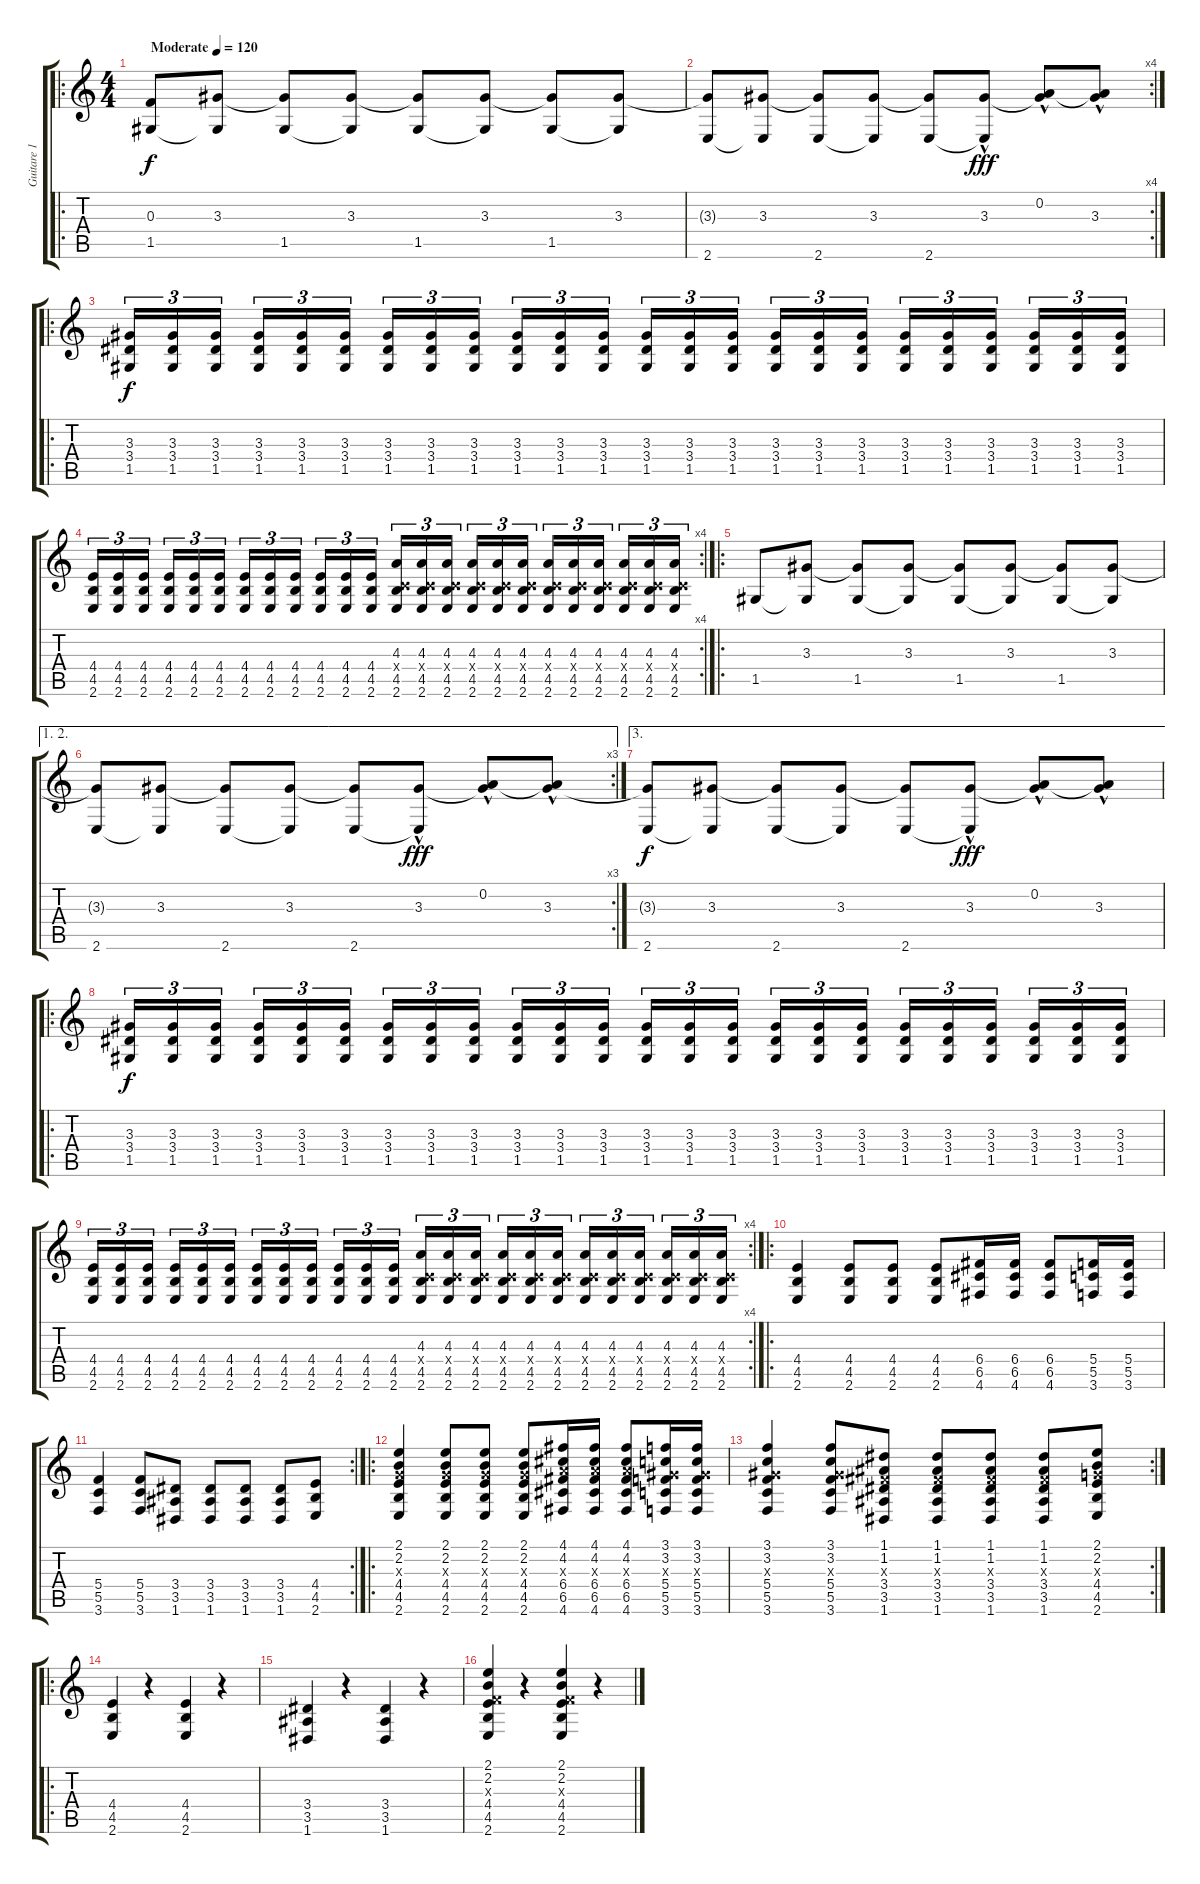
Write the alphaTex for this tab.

\track ("Guitare 1" "Guitare 1") {instrument distortionguitar}
\staff {score tabs}
\tuning (D4 A3 F3 C3 G2 D2) {hide}
\ro
\ts (4 4)
\tempo (120 "Moderate")
\clef g2
\ks c
(0.3 1.5).8{dy f instrument distortionguitar} (3.3 1.5{t}).8 (3.3{t} 1.5).8 (3.3 1.5{t}).8 (3.3{t} 1.5).8 (3.3 1.5{t}).8 (3.3{t} 1.5).8 (3.3 1.5{t}).8 |
\rc 4
(3.3{t} 2.6).8 (3.3 2.6{t}).8 (3.3{t} 2.6).8 (3.3 2.6{t}).8 (3.3{t} 2.6).8 (3.3{hac} 2.6{t}).8{dy fff} (0.2{hac} 3.3{t}).8 (0.2{t} 3.3{hac}).8 |
\ro
(3.3 3.4 1.5).16{tu (3 2) dy f} (3.3 3.4 1.5).16{tu (3 2)} (3.3 3.4 1.5).16{tu (3 2) beam splitsecondary} (3.3 3.4 1.5).16{tu (3 2)} (3.3 3.4 1.5).16{tu (3 2)} (3.3 3.4 1.5).16{tu (3 2)} (3.3 3.4 1.5).16{tu (3 2)} (3.3 3.4 1.5).16{tu (3 2)} (3.3 3.4 1.5).16{tu (3 2) beam splitsecondary} (3.3 3.4 1.5).16{tu (3 2)} (3.3 3.4 1.5).16{tu (3 2)} (3.3 3.4 1.5).16{tu (3 2)} (3.3 3.4 1.5).16{tu (3 2)} (3.3 3.4 1.5).16{tu (3 2)} (3.3 3.4 1.5).16{tu (3 2) beam splitsecondary} (3.3 3.4 1.5).16{tu (3 2)} (3.3 3.4 1.5).16{tu (3 2)} (3.3 3.4 1.5).16{tu (3 2)} (3.3 3.4 1.5).16{tu (3 2)} (3.3 3.4 1.5).16{tu (3 2)} (3.3 3.4 1.5).16{tu (3 2) beam splitsecondary} (3.3 3.4 1.5).16{tu (3 2)} (3.3 3.4 1.5).16{tu (3 2)} (3.3 3.4 1.5).16{tu (3 2)} |
\rc 4
(4.4 4.5 2.6).16{tu (3 2)} (4.4 4.5 2.6).16{tu (3 2)} (4.4 4.5 2.6).16{tu (3 2) beam splitsecondary} (4.4 4.5 2.6).16{tu (3 2)} (4.4 4.5 2.6).16{tu (3 2)} (4.4 4.5 2.6).16{tu (3 2)} (4.4 4.5 2.6).16{tu (3 2)} (4.4 4.5 2.6).16{tu (3 2)} (4.4 4.5 2.6).16{tu (3 2) beam splitsecondary} (4.4 4.5 2.6).16{tu (3 2)} (4.4 4.5 2.6).16{tu (3 2)} (4.4 4.5 2.6).16{tu (3 2)} (4.3 0.4{x} 4.5 2.6).16{tu (3 2)} (4.3 0.4{x} 4.5 2.6).16{tu (3 2)} (4.3 0.4{x} 4.5 2.6).16{tu (3 2) beam splitsecondary} (4.3 0.4{x} 4.5 2.6).16{tu (3 2)} (4.3 0.4{x} 4.5 2.6).16{tu (3 2)} (4.3 0.4{x} 4.5 2.6).16{tu (3 2)} (4.3 0.4{x} 4.5 2.6).16{tu (3 2)} (4.3 0.4{x} 4.5 2.6).16{tu (3 2)} (4.3 0.4{x} 4.5 2.6).16{tu (3 2) beam splitsecondary} (4.3 0.4{x} 4.5 2.6).16{tu (3 2)} (4.3 0.4{x} 4.5 2.6).16{tu (3 2)} (4.3 0.4{x} 4.5 2.6).16{tu (3 2)} |
\ro
1.5.8 (3.3 1.5{t}).8 (3.3{t} 1.5).8 (3.3 1.5{t}).8 (3.3{t} 1.5).8 (3.3 1.5{t}).8 (3.3{t} 1.5).8 (3.3 1.5{t}).8 |
\ae (1 2)
\rc 3
(3.3{t} 2.6).8 (3.3 2.6{t}).8 (3.3{t} 2.6).8 (3.3 2.6{t}).8 (3.3{t} 2.6).8 (3.3{hac} 2.6{t}).8{dy fff} (0.2{hac} 3.3{t}).8 (0.2{t} 3.3{hac}).8 |
\ae 3
(3.3{t} 2.6).8{dy f} (3.3 2.6{t}).8 (3.3{t} 2.6).8 (3.3 2.6{t}).8 (3.3{t} 2.6).8 (3.3{hac} 2.6{t}).8{dy fff} (0.2{hac} 3.3{t}).8 (0.2{t} 3.3{hac}).8 |
\ro
(3.3 3.4 1.5).16{tu (3 2) dy f} (3.3 3.4 1.5).16{tu (3 2)} (3.3 3.4 1.5).16{tu (3 2) beam splitsecondary} (3.3 3.4 1.5).16{tu (3 2)} (3.3 3.4 1.5).16{tu (3 2)} (3.3 3.4 1.5).16{tu (3 2)} (3.3 3.4 1.5).16{tu (3 2)} (3.3 3.4 1.5).16{tu (3 2)} (3.3 3.4 1.5).16{tu (3 2) beam splitsecondary} (3.3 3.4 1.5).16{tu (3 2)} (3.3 3.4 1.5).16{tu (3 2)} (3.3 3.4 1.5).16{tu (3 2)} (3.3 3.4 1.5).16{tu (3 2)} (3.3 3.4 1.5).16{tu (3 2)} (3.3 3.4 1.5).16{tu (3 2) beam splitsecondary} (3.3 3.4 1.5).16{tu (3 2)} (3.3 3.4 1.5).16{tu (3 2)} (3.3 3.4 1.5).16{tu (3 2)} (3.3 3.4 1.5).16{tu (3 2)} (3.3 3.4 1.5).16{tu (3 2)} (3.3 3.4 1.5).16{tu (3 2) beam splitsecondary} (3.3 3.4 1.5).16{tu (3 2)} (3.3 3.4 1.5).16{tu (3 2)} (3.3 3.4 1.5).16{tu (3 2)} |
\rc 4
(4.4 4.5 2.6).16{tu (3 2)} (4.4 4.5 2.6).16{tu (3 2)} (4.4 4.5 2.6).16{tu (3 2) beam splitsecondary} (4.4 4.5 2.6).16{tu (3 2)} (4.4 4.5 2.6).16{tu (3 2)} (4.4 4.5 2.6).16{tu (3 2)} (4.4 4.5 2.6).16{tu (3 2)} (4.4 4.5 2.6).16{tu (3 2)} (4.4 4.5 2.6).16{tu (3 2) beam splitsecondary} (4.4 4.5 2.6).16{tu (3 2)} (4.4 4.5 2.6).16{tu (3 2)} (4.4 4.5 2.6).16{tu (3 2)} (4.3 0.4{x} 4.5 2.6).16{tu (3 2)} (4.3 0.4{x} 4.5 2.6).16{tu (3 2)} (4.3 0.4{x} 4.5 2.6).16{tu (3 2) beam splitsecondary} (4.3 0.4{x} 4.5 2.6).16{tu (3 2)} (4.3 0.4{x} 4.5 2.6).16{tu (3 2)} (4.3 0.4{x} 4.5 2.6).16{tu (3 2)} (4.3 0.4{x} 4.5 2.6).16{tu (3 2)} (4.3 0.4{x} 4.5 2.6).16{tu (3 2)} (4.3 0.4{x} 4.5 2.6).16{tu (3 2) beam splitsecondary} (4.3 0.4{x} 4.5 2.6).16{tu (3 2)} (4.3 0.4{x} 4.5 2.6).16{tu (3 2)} (4.3 0.4{x} 4.5 2.6).16{tu (3 2)} |
\ro
(4.4 4.5 2.6).4 (4.4 4.5 2.6).8 (4.4 4.5 2.6).8 (4.4 4.5 2.6).8 (6.4 6.5 4.6).16 (6.4 6.5 4.6).16 (6.4 6.5 4.6).8 (5.4 5.5 3.6).16 (5.4 5.5 3.6).16 |
\rc 2
(5.4 5.5 3.6).4 (5.4 5.5 3.6).8 (3.4 3.5 1.6).8 (3.4 3.5 1.6).8 (3.4 3.5 1.6).8 (3.4 3.5 1.6).8 (4.4 4.5 2.6).8 |
\ro
(2.1 2.2 2.3{x} 4.4 4.5 2.6).4 (2.1 2.2 2.3{x} 4.4 4.5 2.6).8 (2.1 2.2 2.3{x} 4.4 4.5 2.6).8 (2.1 2.2 2.3{x} 4.4 4.5 2.6).8 (4.1 4.2 4.3{x} 6.4 6.5 4.6).16 (4.1 4.2 4.3{x} 6.4 6.5 4.6).16 (4.1 4.2 4.3{x} 6.4 6.5 4.6).8 (3.1 3.2 3.3{x} 5.4 5.5 3.6).16 (3.1 3.2 3.3{x} 5.4 5.5 3.6).16 |
\rc 2
(3.1 3.2 3.3{x} 5.4 5.5 3.6).4 (3.1 3.2 3.3{x} 5.4 5.5 3.6).8 (1.1 1.2 1.3{x} 3.4 3.5 1.6).8 (1.1 1.2 1.3{x} 3.4 3.5 1.6).8 (1.1 1.2 1.3{x} 3.4 3.5 1.6).8 (1.1 1.2 1.3{x} 3.4 3.5 1.6).8 (2.1 2.2 2.3{x} 4.4 4.5 2.6).8 |
\ro
(4.4 4.5 2.6).4 r.4 (4.4 4.5 2.6).4 r.4 |
(3.4 3.5 1.6).4 r.4 (3.4 3.5 1.6).4 r.4 |
(2.1 2.2 0.3{x} 4.4 4.5 2.6).4 r.4 (2.1 2.2 0.3{x} 4.4 4.5 2.6).4 r.4
